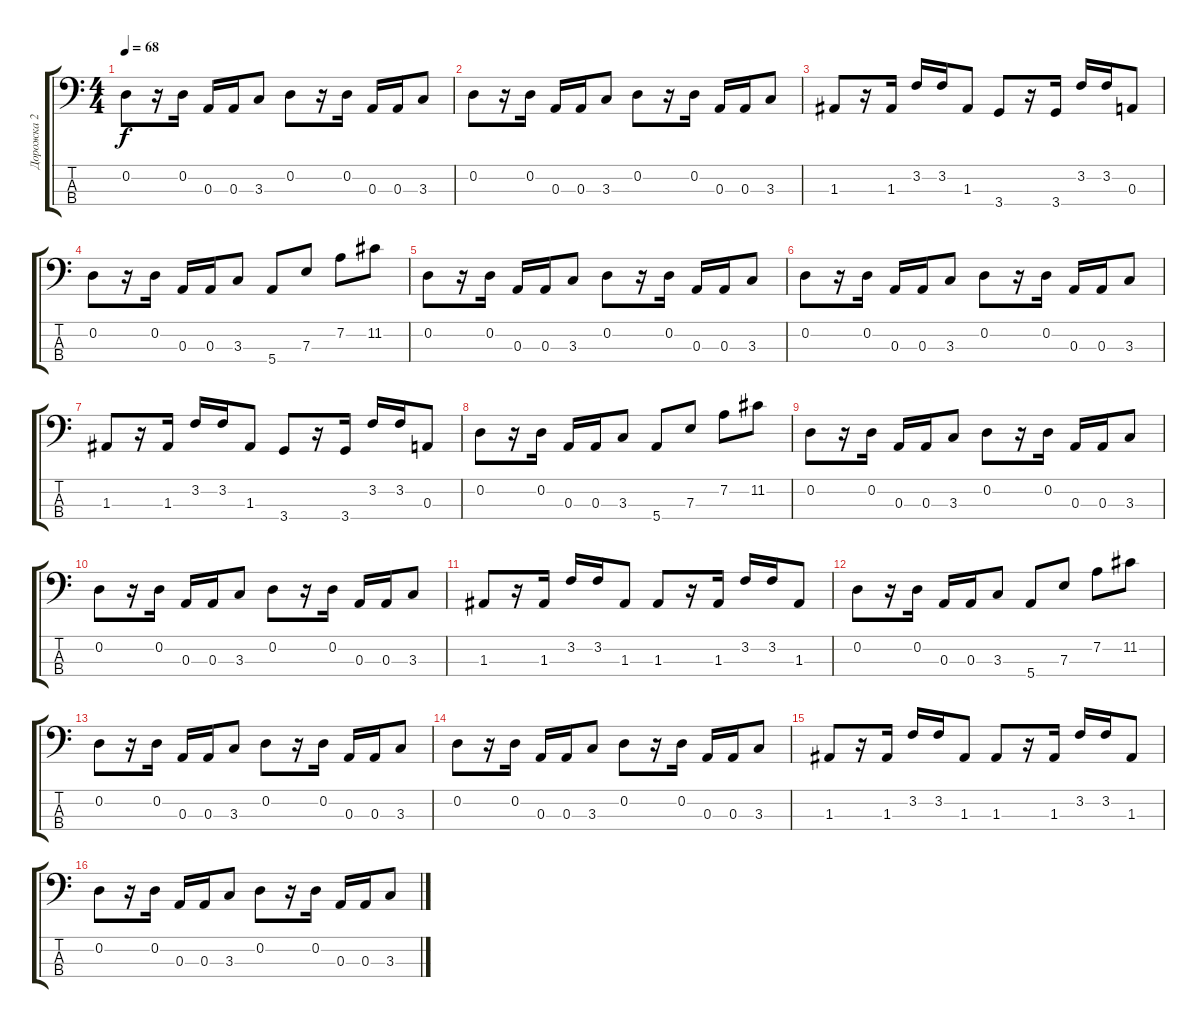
\track ("Дорожка 2" "Дорожка 2") {instrument electricbasspick}
\staff {score tabs}
\tuning (G2 D2 A1 E1) {hide}
\ts (4 4)
\tempo 68
\clef f4
\ks c
0.2.8{dy f} r.16 0.2.16 0.3.16 0.3.16 3.3.8 0.2.8 r.16 0.2.16 0.3.16 0.3.16 3.3.8 |
0.2.8 r.16 0.2.16 0.3.16 0.3.16 3.3.8 0.2.8 r.16 0.2.16 0.3.16 0.3.16 3.3.8 |
1.3.8 r.16 1.3.16 3.2.16 3.2.16 1.3.8 3.4.8 r.16 3.4.16 3.2.16 3.2.16 0.3.8 |
0.2.8 r.16 0.2.16 0.3.16 0.3.16 3.3.8 5.4.8 7.3.8 7.2.8 11.2.8 |
0.2.8 r.16 0.2.16 0.3.16 0.3.16 3.3.8 0.2.8 r.16 0.2.16 0.3.16 0.3.16 3.3.8 |
0.2.8 r.16 0.2.16 0.3.16 0.3.16 3.3.8 0.2.8 r.16 0.2.16 0.3.16 0.3.16 3.3.8 |
1.3.8 r.16 1.3.16 3.2.16 3.2.16 1.3.8 3.4.8 r.16 3.4.16 3.2.16 3.2.16 0.3.8 |
0.2.8 r.16 0.2.16 0.3.16 0.3.16 3.3.8 5.4.8 7.3.8 7.2.8 11.2.8 |
0.2.8 r.16 0.2.16 0.3.16 0.3.16 3.3.8 0.2.8 r.16 0.2.16 0.3.16 0.3.16 3.3.8 |
0.2.8 r.16 0.2.16 0.3.16 0.3.16 3.3.8 0.2.8 r.16 0.2.16 0.3.16 0.3.16 3.3.8 |
1.3.8 r.16 1.3.16 3.2.16 3.2.16 1.3.8 1.3.8 r.16 1.3.16 3.2.16 3.2.16 1.3.8 |
0.2.8 r.16 0.2.16 0.3.16 0.3.16 3.3.8 5.4.8 7.3.8 7.2.8 11.2.8 |
0.2.8 r.16 0.2.16 0.3.16 0.3.16 3.3.8 0.2.8 r.16 0.2.16 0.3.16 0.3.16 3.3.8 |
0.2.8 r.16 0.2.16 0.3.16 0.3.16 3.3.8 0.2.8 r.16 0.2.16 0.3.16 0.3.16 3.3.8 |
1.3.8 r.16 1.3.16 3.2.16 3.2.16 1.3.8 1.3.8 r.16 1.3.16 3.2.16 3.2.16 1.3.8 |
0.2.8 r.16 0.2.16 0.3.16 0.3.16 3.3.8 0.2.8 r.16 0.2.16 0.3.16 0.3.16 3.3.8
